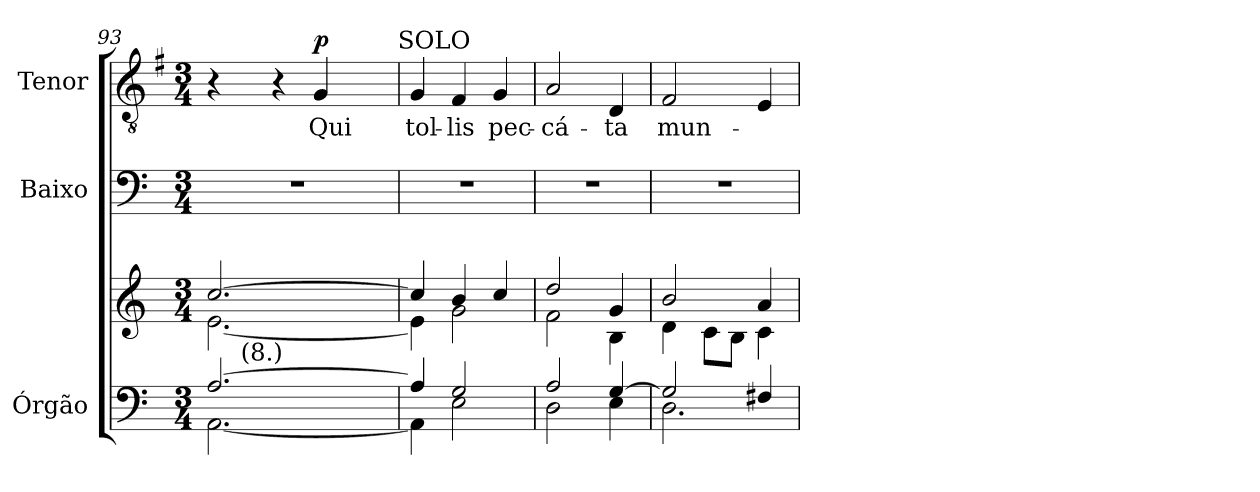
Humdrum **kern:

**kern	**kern	**kern	**kern	**text	**dynam
*part3	*part3	*part2	*part1	*part1	*part1
*staff4	*staff3	*staff2	*staff1	*staff1	*staff1
*I"Órgão	*	*I"Baixo	*I"Tenor	*	*
*I'Órg.	*	*	*I'Tr.	*	*
*clefF4	*clefG2	*clefF4	*clefGv2	*	*
*	*	*	*ITrd4c7	*	*
*k[]	*k[]	*k[]	*k[]	*	*
*C:	*C:	*C:	*C:	*	*
*M3/4	*M3/4	*M3/4	*M3/4	*	*
=93	=93	=93	=93	=93	=93
*^	*^	*	*	*	*
!	!	!	!	!LO:N:vis=1	!	!	!
*	*^	*	*	*	*^	*	*
[>2.Ai/	[<2.AAi\	16ryy	[>2.cci/	[<2.ei\	2.r	4r	2ryy	.	.
.	.	64ryy	.	.	.	.	.	.	.
.	.	128ryy	.	.	.	.	.	.	.
.	.	512.ryy	.	.	.	.	.	.	.
!	!	!LO:TX:a:t=(8.)	!	!	!	!	!	!	!
.	.	2ryy	.	.	.	.	.	.	.
.	.	.	.	.	.	4r	.	.	.
!	!	!	!	!	!	!	!	!LO:LY:b:color=#000000	!
.	.	.	.	.	.	4Ci/	8ryy	Qui	p
.	.	8ryy	.	.	.	.	.	.	.
.	.	.	.	.	.	.	16ryy	.	.
.	.	.	.	.	.	.	32ryy	.	.
.	.	32ryy	.	.	.	.	.	.	.
.	.	.	.	.	.	.	64ryy	.	.
.	.	.	.	.	.	.	128...ryy	.	.
.	.	256ryy	.	.	.	.	.	.	.
!	!	!	!	!	!	!	!LO:TX:a:t=SOLO	!	!
.	.	1024ryy	.	.	.	.	1024ryy	.	.
=94	=94	=94	=94	=94	=94	=94	=94	=94	=94
!	!	!	!	!	!LO:N:vis=1	!	!	!	!
*	*v	*v	*	*	*	*v	*v	*	*
*	*^	*	*	*	*^	*	*
!	!	!	!	!	!	!	!	!LO:LY:b:color=#000000	!
*	*v	*v	*	*	*	*v	*v	*	*
4Ai/]	4AAi\]	4cci/]	4ei\]	2.r	4Ci/	tol-	.
!	!	!	!	!	!	!LO:LY:b:color=#000000	!
2Gi/	2Ei\	4bi/	2gi\	.	4BBi/	-lis	.
!	!	!	!	!	!	!LO:LY:b:color=#000000	!
.	.	4cci/	.	.	4Ci/	pec-	.
=95	=95	=95	=95	=95	=95	=95	=95
!	!	!	!	!LO:N:vis=1	!	!	!
!	!	!	!	!	!	!LO:LY:b:color=#000000	!
2Ai/	2Di\	2ddi/	2fi\	2.r	2Di/	-cá-	.
!	!	!	!	!	!	!LO:LY:b:color=#000000	!
[>4Gi/	4Ei\	4gi/	4Bi\	.	4GGi/	-ta	.
=96	=96	=96	=96	=96	=96	=96	=96
!	!	!	!	!LO:N:vis=1	!	!	!
!	!	!	!	!	!	!LO:LY:b:color=#000000	!
2Gi/]	2.Di\	2bi/	4di\	2.r	2BBi/	mun-	.
.	.	.	8ci\L	.	.	.	.
.	.	.	8Bi\J	.	.	.	.
4F#Xi/	.	4ai/	4ci\	.	4AAi/	.	.
*v	*v	*	*	*	*	*	*
*	*v	*v	*	*	*	*
=	=	=	=	=	=
*-	*-	*-	*-	*-	*-
